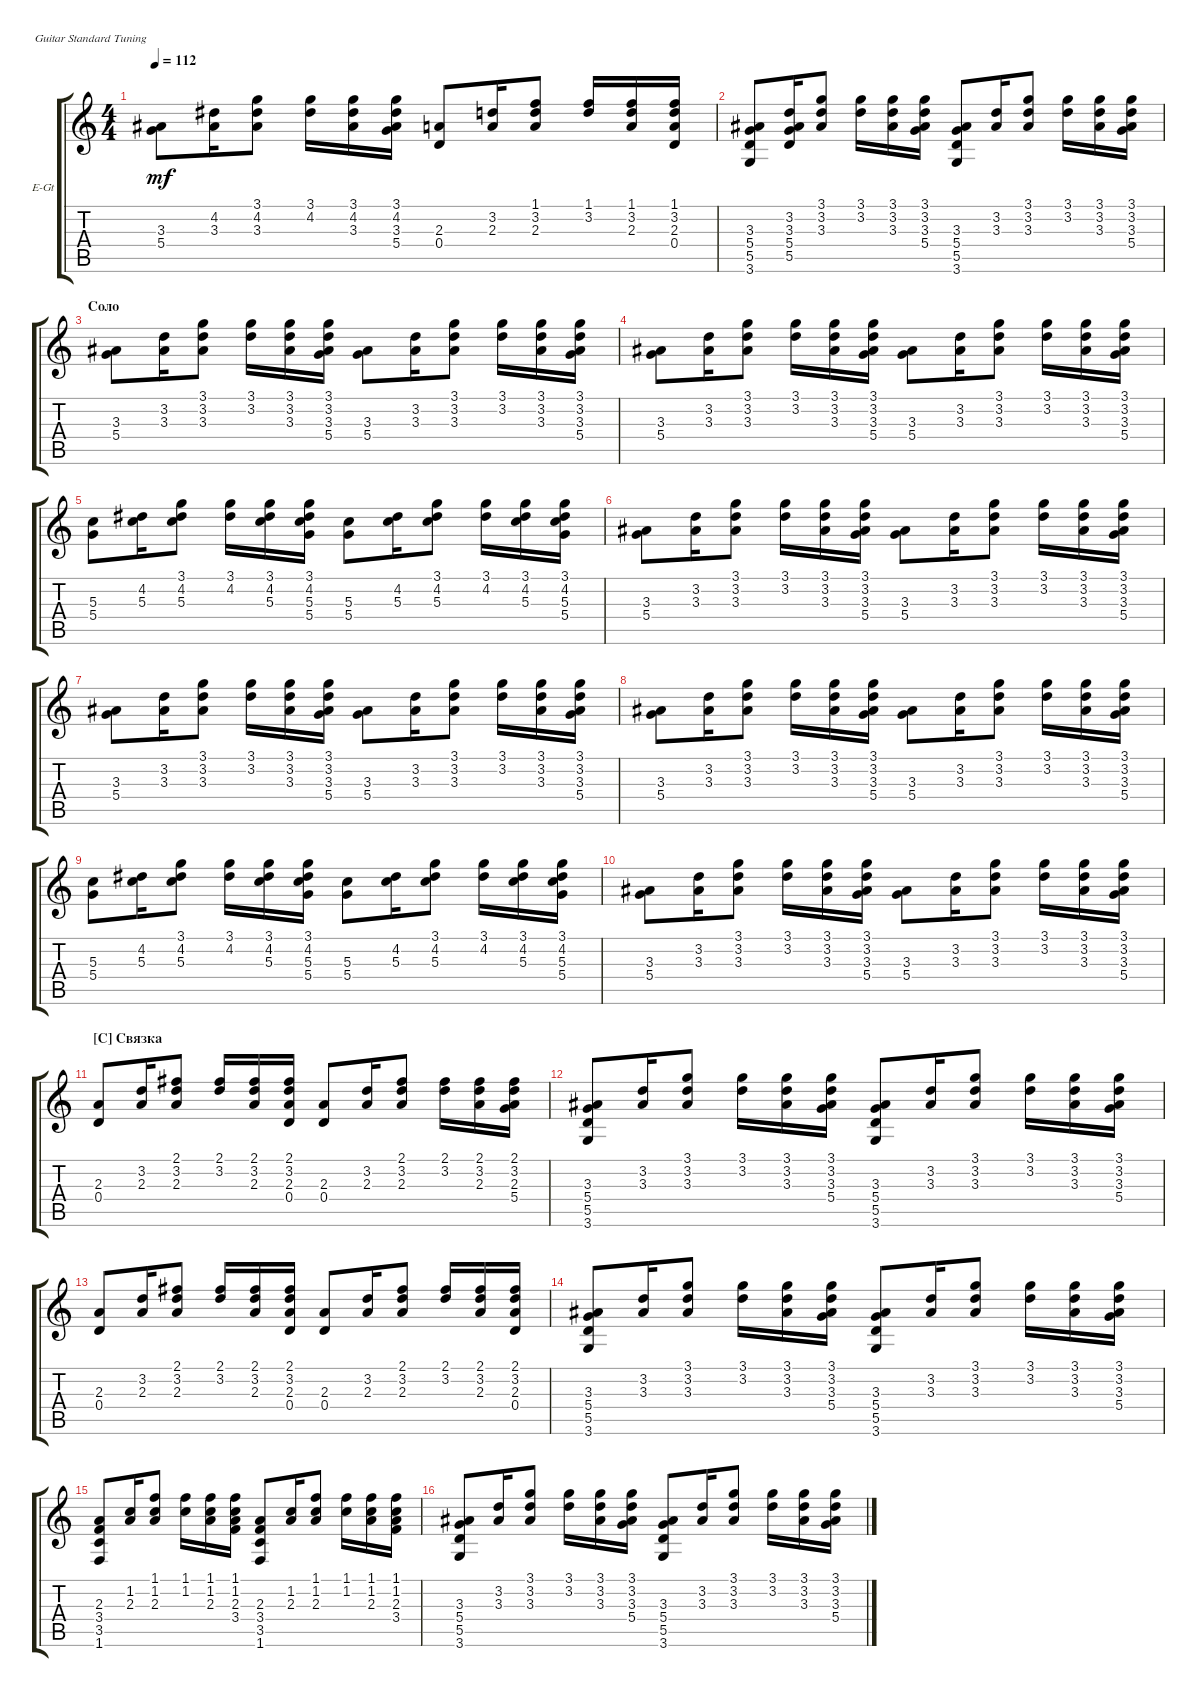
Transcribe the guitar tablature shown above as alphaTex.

\defaultSystemsLayout 4
\bracketExtendMode groupsimilarinstruments
\firstSystemTrackNameOrientation horizontal
\otherSystemsTrackNameOrientation horizontal
\track ("Ритм" "E-Gt") {instrument electricguitarclean}
\staff {score tabs}
\tuning (E4 B3 G3 D3 A2 E2)
\ts (4 4)
\tempo 112
\clef g2
\ks c
(5.4 3.3).8{dy mf} (3.3 4.2).16 (3.3 4.2 3.1).8 (4.2 3.1).16 (3.3 3.1 4.2).16 (3.3 4.2 3.1 5.4).16 (0.4 2.3).8 (2.3 3.2).16 (2.3 3.2 1.1).8 (3.2 1.1).16 (2.3 1.1 3.2).16 (2.3 3.2 1.1 0.4).16 |
(3.6 5.5 5.4 3.3).8 (3.3 3.2 5.5 5.4).16 (3.3 3.2 3.1).8 (3.2 3.1).16 (3.3 3.1 3.2).16 (3.3 3.2 3.1 5.4).16 (3.6 5.5 5.4 3.3).8 (3.3 3.2).16 (3.3 3.2 3.1).8 (3.2 3.1).16 (3.3 3.1 3.2).16 (3.3 3.2 3.1 5.4).16 |
\section ("" "Соло")
(5.4 3.3).8 (3.3 3.2).16 (3.3 3.2 3.1).8 (3.2 3.1).16 (3.3 3.1 3.2).16 (3.3 3.2 3.1 5.4).16 (5.4 3.3).8 (3.3 3.2).16 (3.3 3.2 3.1).8 (3.2 3.1).16 (3.3 3.1 3.2).16 (3.3 3.2 3.1 5.4).16 |
(5.4 3.3).8 (3.3 3.2).16 (3.3 3.2 3.1).8 (3.2 3.1).16 (3.3 3.1 3.2).16 (3.3 3.2 3.1 5.4).16 (5.4 3.3).8 (3.3 3.2).16 (3.3 3.2 3.1).8 (3.2 3.1).16 (3.3 3.1 3.2).16 (3.3 3.2 3.1 5.4).16 |
(5.4 5.3).8 (5.3 4.2).16 (5.3 4.2 3.1).8 (4.2 3.1).16 (5.3 3.1 4.2).16 (5.3 4.2 3.1 5.4).16 (5.4 5.3).8 (5.3 4.2).16 (5.3 4.2 3.1).8 (4.2 3.1).16 (5.3 3.1 4.2).16 (5.3 4.2 3.1 5.4).16 |
(5.4 3.3).8 (3.3 3.2).16 (3.3 3.2 3.1).8 (3.2 3.1).16 (3.3 3.1 3.2).16 (3.3 3.2 3.1 5.4).16 (5.4 3.3).8 (3.3 3.2).16 (3.3 3.2 3.1).8 (3.2 3.1).16 (3.3 3.1 3.2).16 (3.3 3.2 3.1 5.4).16 |
(5.4 3.3).8 (3.3 3.2).16 (3.3 3.2 3.1).8 (3.2 3.1).16 (3.3 3.1 3.2).16 (3.3 3.2 3.1 5.4).16 (5.4 3.3).8 (3.3 3.2).16 (3.3 3.2 3.1).8 (3.2 3.1).16 (3.3 3.1 3.2).16 (3.3 3.2 3.1 5.4).16 |
(5.4 3.3).8 (3.3 3.2).16 (3.3 3.2 3.1).8 (3.2 3.1).16 (3.3 3.1 3.2).16 (3.3 3.2 3.1 5.4).16 (5.4 3.3).8 (3.3 3.2).16 (3.3 3.2 3.1).8 (3.2 3.1).16 (3.3 3.1 3.2).16 (3.3 3.2 3.1 5.4).16 |
(5.4 5.3).8 (5.3 4.2).16 (5.3 4.2 3.1).8 (4.2 3.1).16 (5.3 3.1 4.2).16 (5.3 4.2 3.1 5.4).16 (5.4 5.3).8 (5.3 4.2).16 (5.3 4.2 3.1).8 (4.2 3.1).16 (5.3 3.1 4.2).16 (5.3 4.2 3.1 5.4).16 |
(5.4 3.3).8 (3.3 3.2).16 (3.3 3.2 3.1).8 (3.2 3.1).16 (3.3 3.1 3.2).16 (3.3 3.2 3.1 5.4).16 (5.4 3.3).8 (3.3 3.2).16 (3.3 3.2 3.1).8 (3.2 3.1).16 (3.3 3.1 3.2).16 (3.3 3.2 3.1 5.4).16 |
\section ("C" "Связка")
(0.4 2.3).8 (2.3 3.2).16 (2.3 3.2 2.1).8 (3.2 2.1).16 (2.3 2.1 3.2).16 (2.3 3.2 2.1 0.4).16 (0.4 2.3).8 (2.3 3.2).16 (2.3 3.2 2.1).8 (3.2 2.1).16 (2.3 2.1 3.2).16 (2.3 3.2 2.1 5.4).16 |
(3.6 5.5 5.4 3.3).8 (3.3 3.2).16 (3.3 3.2 3.1).8 (3.2 3.1).16 (3.3 3.1 3.2).16 (3.3 3.2 3.1 5.4).16 (3.6 5.5 5.4 3.3).8 (3.3 3.2).16 (3.3 3.2 3.1).8 (3.2 3.1).16 (3.3 3.1 3.2).16 (3.3 3.2 3.1 5.4).16 |
(0.4 2.3).8 (2.3 3.2).16 (2.3 3.2 2.1).8 (3.2 2.1).16 (2.3 2.1 3.2).16 (2.3 3.2 2.1 0.4).16 (0.4 2.3).8 (2.3 3.2).16 (2.3 3.2 2.1).8 (3.2 2.1).16 (2.3 2.1 3.2).16 (2.3 3.2 2.1 0.4).16 |
(3.6 5.5 5.4 3.3).8 (3.3 3.2).16 (3.3 3.2 3.1).8 (3.2 3.1).16 (3.3 3.1 3.2).16 (3.3 3.2 3.1 5.4).16 (3.6 5.5 5.4 3.3).8 (3.3 3.2).16 (3.3 3.2 3.1).8 (3.2 3.1).16 (3.3 3.1 3.2).16 (3.3 3.2 3.1 5.4).16 |
(1.6 3.5 3.4 2.3).8 (2.3 1.2).16 (2.3 1.2 1.1).8 (1.2 1.1).16 (2.3 1.1 1.2).16 (2.3 1.2 1.1 3.4).16 (1.6 3.5 3.4 2.3).8 (2.3 1.2).16 (2.3 1.2 1.1).8 (1.2 1.1).16 (2.3 1.1 1.2).16 (2.3 1.2 1.1 3.4).16 |
(3.6 5.5 5.4 3.3).8 (3.3 3.2).16 (3.3 3.2 3.1).8 (3.2 3.1).16 (3.3 3.1 3.2).16 (3.3 3.2 3.1 5.4).16 (3.6 5.5 5.4 3.3).8 (3.3 3.2).16 (3.3 3.2 3.1).8 (3.2 3.1).16 (3.3 3.1 3.2).16 (3.3 3.2 3.1 5.4).16
